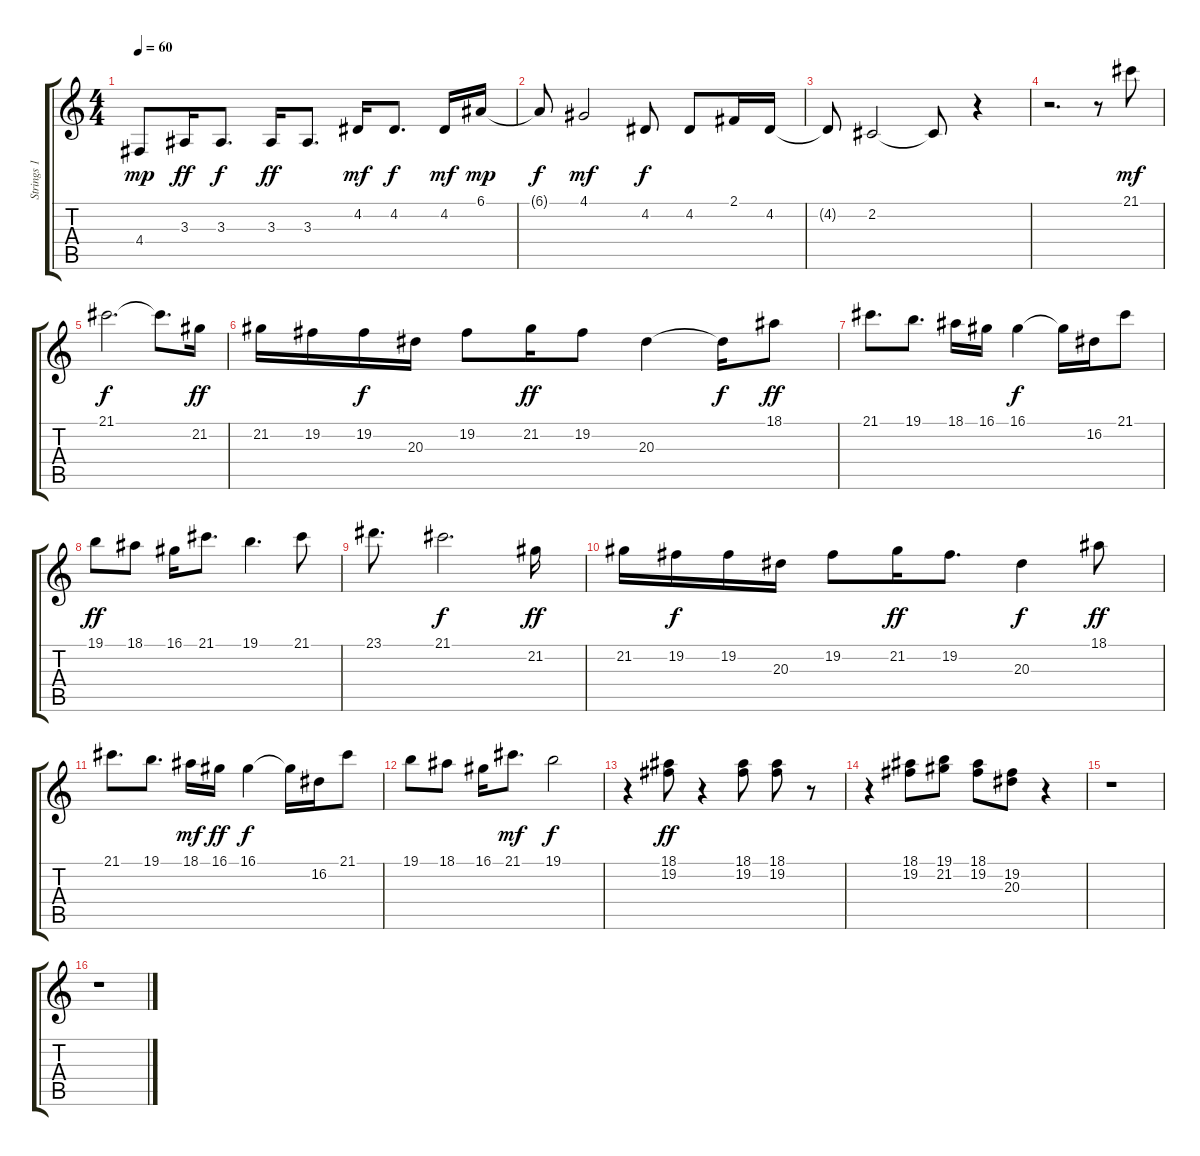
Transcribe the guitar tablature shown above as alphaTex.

\track ("Strings 1" "Strings 1") {instrument stringensemble1}
\staff {score tabs}
\tuning (E4 B3 G3 D3 A2 E2) {hide}
\ts (4 4)
\tempo 60
\clef g2
\ks c
4.4.8{dy mp} 3.3.16{dy ff} 3.3.8{d dy f} 3.3.16{dy ff} 3.3.8{d} 4.2.16{dy mf} 4.2.8{d dy f} 4.2.16{dy mf} 6.1.16{dy mp} |
6.1{t}.8{dy f} 4.1.2{dy mf} 4.2.8{dy f} 4.2.8 2.1.16 4.2.16 |
4.2{t}.8 2.2.2 2.2{t}.8 r.4 |
r.2{d} r.8 21.1.8{dy mf} |
21.1.2{d dy f} 21.1{t}.8{d} 21.2.16{dy ff} |
21.2.16 19.2.16 19.2.16{dy f} 20.3.16 19.2.8 21.2.16{dy ff} 19.2.8 20.3.4 20.3{t}.16{dy f} 18.1.8{dy ff} |
21.1.8{d} 19.1.8{d} 18.1.16 16.1.16 16.1.4{dy f} 16.1{t}.16 16.2.16 21.1.8 |
19.1.8{dy ff} 18.1.8 16.1.16 21.1.8{d} 19.1.4{d} 21.1.8 |
23.1.8{d} 21.1.2{d dy f} 21.2.16{dy ff} |
21.2.16 19.2.16{dy f} 19.2.16 20.3.16 19.2.8 21.2.16{dy ff} 19.2.8{d} 20.3.4{dy f} 18.1.8{dy ff} |
21.1.8{d} 19.1.8{d} 18.1.16{dy mf} 16.1.16{dy ff} 16.1.4{dy f} 16.1{t}.16 16.2.16 21.1.8 |
19.1.8 18.1.8 16.1.16 21.1.8{d dy mf} 19.1.2{dy f} |
r.4 (18.1 19.2).8{dy ff} r.4 (18.1 19.2).8 (18.1 19.2).8 r.8 |
r.4 (18.1 19.2).8 (19.1 21.2).8 (18.1 19.2).8 (19.2 20.3).8 r.4 |
r.1 |
r.1
